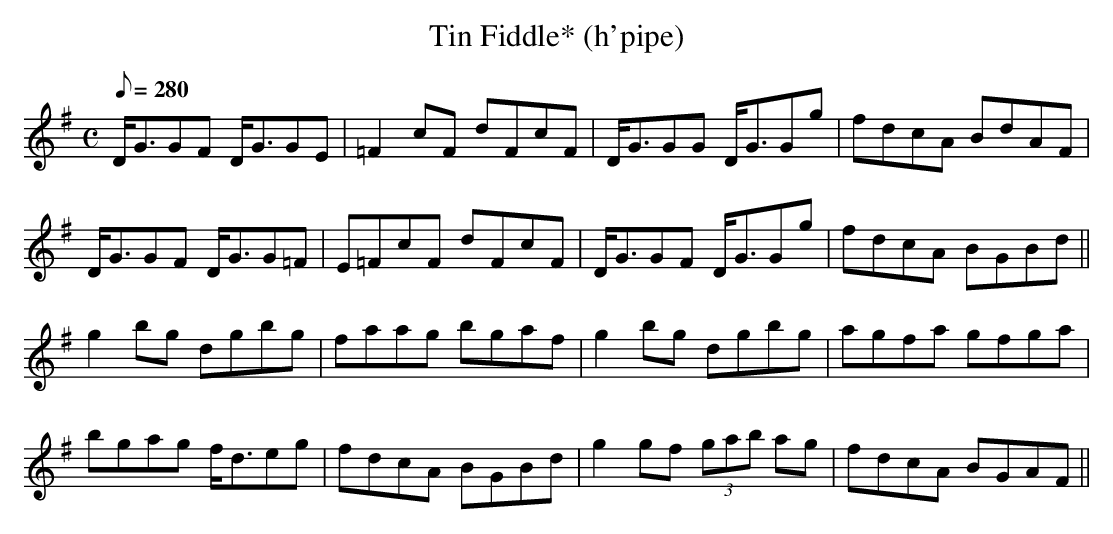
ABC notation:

X:1
T:Tin Fiddle* (h'pipe) % nf<bb
L:1/8
M:C
Q:280
K:G major
D<GGF D<GGE|=F2cF dFcF|D<GGG D<GGg|fdcA BdAF|
D<GGF D<GG=F|E=FcF dFcF|D<GGF D<GGg|fdcA BGBd||
g2bg dgbg|faag bgaf|g2bg dgbg|agfa gfga|
bgag f<deg|fdcA BGBd|g2gf (3gab ag|fdcA BGAF||
